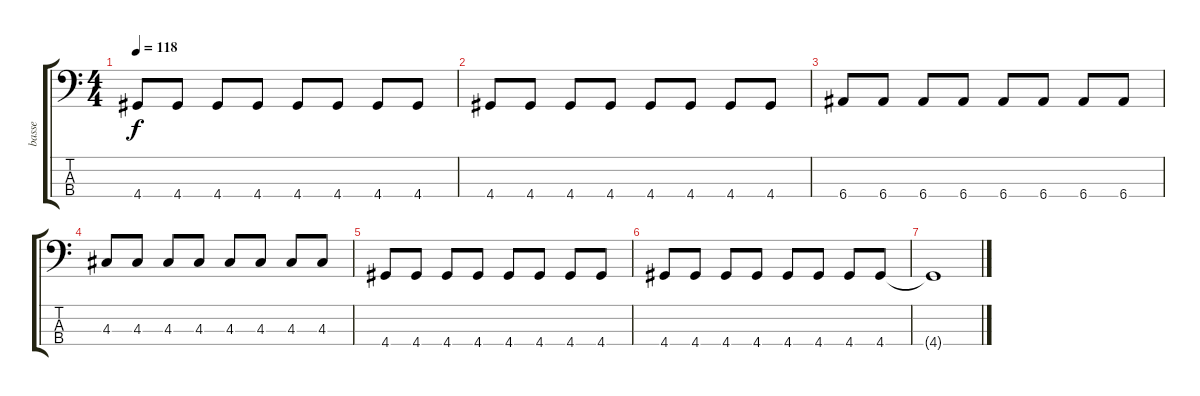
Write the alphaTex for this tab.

\track ("basse" "basse") {instrument electricbassfinger}
\staff {score tabs}
\tuning (G2 D2 A1 E1) {hide}
\ts (4 4)
\tempo 118
\clef f4
\ks c
4.4.8{dy f} 4.4.8 4.4.8 4.4.8 4.4.8 4.4.8 4.4.8 4.4.8 |
4.4.8 4.4.8 4.4.8 4.4.8 4.4.8 4.4.8 4.4.8 4.4.8 |
6.4.8 6.4.8 6.4.8 6.4.8 6.4.8 6.4.8 6.4.8 6.4.8 |
4.3.8 4.3.8 4.3.8 4.3.8 4.3.8 4.3.8 4.3.8 4.3.8 |
4.4.8 4.4.8 4.4.8 4.4.8 4.4.8 4.4.8 4.4.8 4.4.8 |
4.4.8 4.4.8 4.4.8 4.4.8 4.4.8 4.4.8 4.4.8 4.4.8 |
4.4{t}.1
